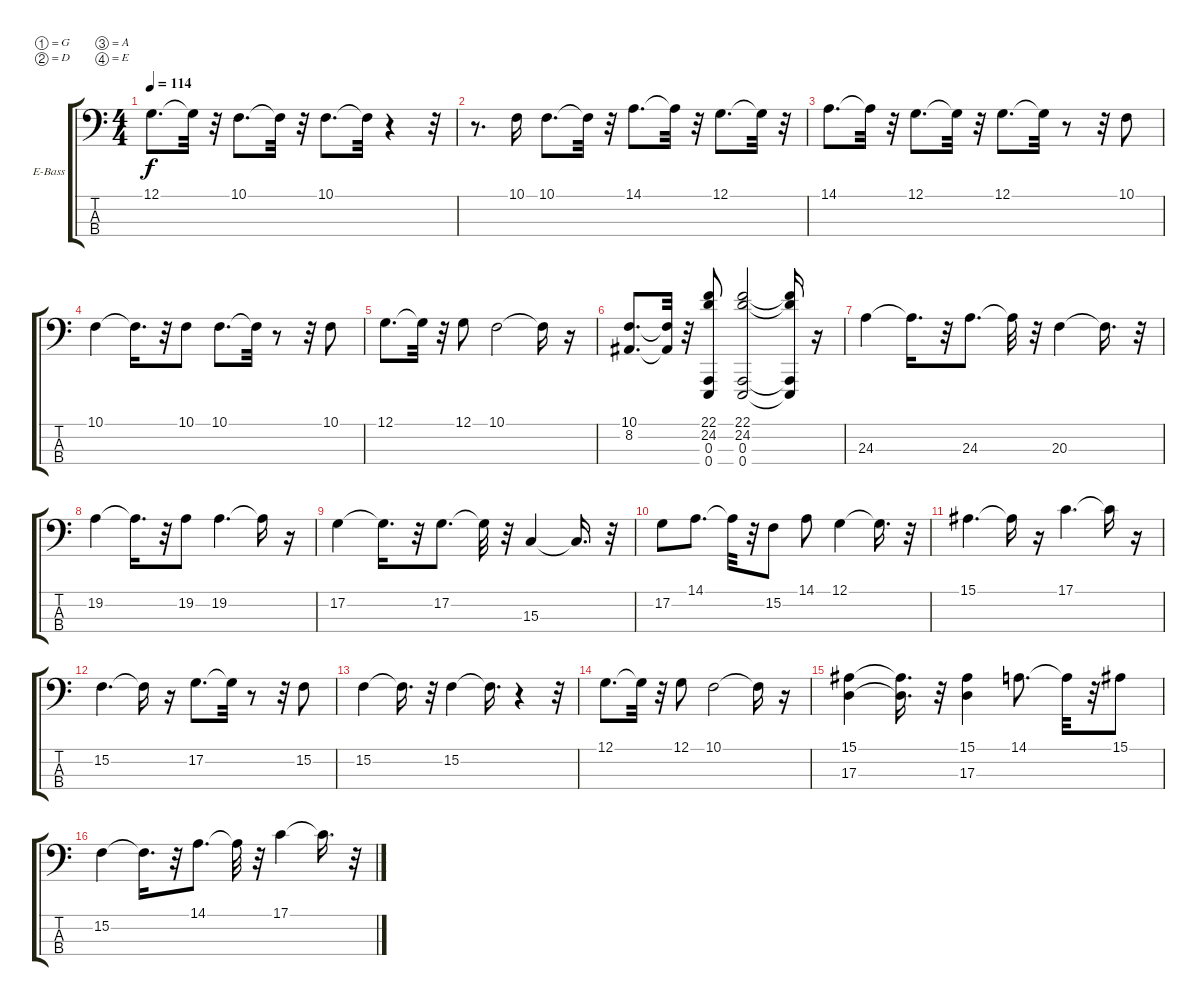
\bracketExtendMode groupsimilarinstruments
\firstSystemTrackNameOrientation horizontal
\otherSystemsTrackNameOrientation horizontal
\track ("Basse" "E-Bass") {instrument electricbassfinger}
\staff {score tabs}
\tuning (G1 D1 A0 E0)
\ts (4 4)
\tempo 114
\clef f4
\ks c
12.1.8{d dy f} 12.1{t}.32 r.32 10.1.8{d} 10.1{t}.32 r.32 10.1.8{d} 10.1{t}.32 r.4 r.32 |
r.8{d} 10.1.16 10.1.8{d} 10.1{t}.32 r.32 14.1.8{d} 14.1{t}.32 r.32 12.1.8{d} 12.1{t}.32 r.32 |
14.1.8{d} 14.1{t}.32 r.32 12.1.8{d} 12.1{t}.32 r.32 12.1.8{d} 12.1{t}.32 r.8 r.32 10.1.8 |
10.1.4 10.1{t}.16{d} r.32 10.1.8 10.1.8{d} 10.1{t}.32 r.8 r.32 10.1.8 |
12.1.8{d} 12.1{t}.32 r.32 12.1.8 10.1.2 10.1{t}.16 r.16 |
(10.1 8.2).8{d} (10.1{t} 8.2{t}).32 r.32 (22.1 24.2 0.3 0.4).8 (22.1 24.2 0.3 0.4).2 (22.1{t} 24.2{t} 0.3{t} 0.4{t}).16 r.16 |
24.3.4 24.3{t}.16{d} r.32 24.3.8{d} 24.3{t}.32 r.32 20.3.4 20.3{t}.16{d} r.32 |
19.2.4 19.2{t}.16{d} r.32 19.2.8 19.2.4{d} 19.2{t}.16 r.16 |
17.2.4 17.2{t}.16{d} r.32 17.2.8{d} 17.2{t}.32 r.32 15.3.4 15.3{t}.16{d} r.32 |
17.2.8 14.1.8{d} 14.1{t}.32 r.32 15.2.8 14.1.8 12.1.4 12.1{t}.16{d} r.32 |
15.1.4{d} 15.1{t}.16 r.16 17.1.4{d} 17.1{t}.16 r.16 |
15.2.4{d} 15.2{t}.16 r.16 17.2.8{d} 17.2{t}.32 r.8 r.32 15.2.8 |
15.2.4 15.2{t}.16{d} r.32 15.2.4 15.2{t}.16{d} r.4 r.32 |
12.1.8{d} 12.1{t}.32 r.32 12.1.8 10.1.2 10.1{t}.16 r.16 |
(15.1 17.3).4 (15.1{t} 17.3{t}).16{d} r.32 (15.1 17.3).4 14.1.8{d} 14.1{t}.32 r.32 15.1.8 |
15.2.4 15.2{t}.16{d} r.32 14.1.8{d} 14.1{t}.32 r.32 17.1.4 17.1{t}.16{d} r.32
